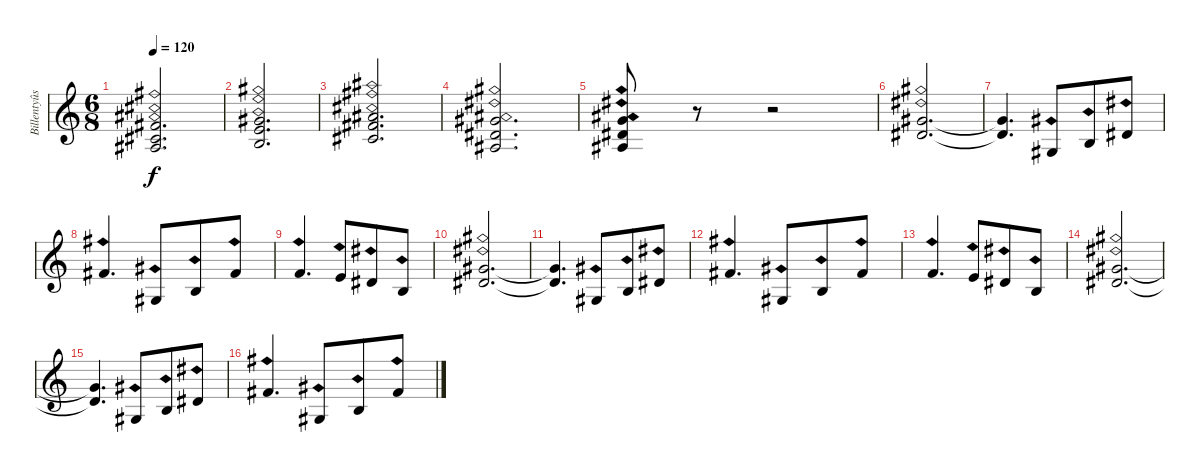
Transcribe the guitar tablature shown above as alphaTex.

\track ("Billentyûs (Mats Olausson)" "Billentyûs") {instrument drawbarorgan}
\staff {score}
\tuning (E4 B3 G3 D3 A2 E2) {hide}
\ts (6 8)
\tempo 120
\clef g2
\ks c
(2.1{ph 12} 2.2{ph 12} 3.3{ph 12}).2{d dy f} |
(4.1{ph 12} 5.2{ph 12} 4.3{ph 12}).2{d} |
(6.1{ph 12} 7.2{ph 12} 6.3{ph 12}).2{d} |
(4.1{ph 12} 4.2{ph 12} 3.3{ph 12}).2{d} |
(3.1{ph 12} 4.2{ph 12} 3.3{ph 12}).8 r.8 r.2 |
(4.1{ph 12} 4.2{ph 12}).2{d} |
(4.1{t} 4.2{t}).4{d} 1.3{ph 12}.8 0.2{ph 12}.8 4.2{ph 12}.8 |
2.1{ph 12}.4{d} 1.3{ph 12}.8 0.2{ph 12}.8 2.1{ph 12}.8 |
1.1{ph 12}.4{d} 0.1{ph 12}.8 4.2{ph 12}.8 0.2{ph 12}.8 |
(4.1{ph 12} 4.2{ph 12}).2{d} |
(4.1{t} 4.2{t}).4{d} 1.3{ph 12}.8 0.2{ph 12}.8 4.2{ph 12}.8 |
2.1{ph 12}.4{d} 1.3{ph 12}.8 0.2{ph 12}.8 2.1{ph 12}.8 |
1.1{ph 12}.4{d} 0.1{ph 12}.8 4.2{ph 12}.8 0.2{ph 12}.8 |
(4.1{ph 12} 4.2{ph 12}).2{d} |
(4.1{t} 4.2{t}).4{d} 1.3{ph 12}.8 0.2{ph 12}.8 4.2{ph 12}.8 |
2.1{ph 12}.4{d} 1.3{ph 12}.8 0.2{ph 12}.8 2.1{ph 12}.8
